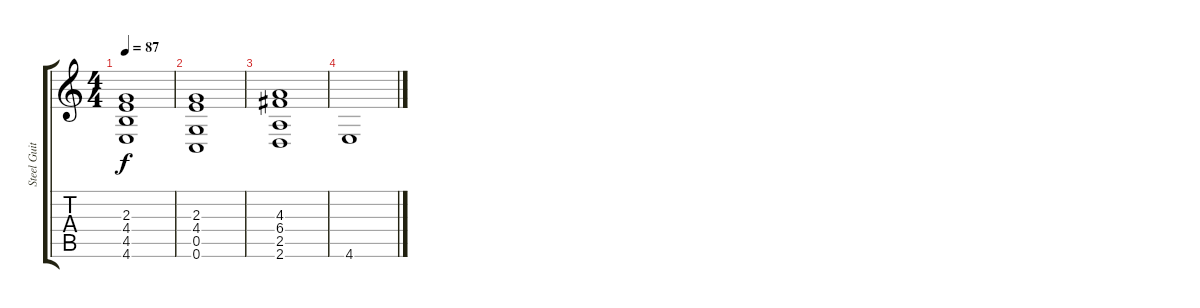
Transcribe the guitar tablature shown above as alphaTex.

\track ("Steel Guitar" "Steel Guit") {instrument acousticguitarnylon}
\staff {score tabs}
\tuning (D4 A3 F3 C3 G2 C2) {hide}
\ts (4 4)
\tempo 87
\clef g2
\ks c
(2.3 4.4 4.5 4.6).1{dy f} |
(2.3 4.4 0.5 0.6).1 |
(4.3 6.4 2.5 2.6).1 |
4.6.1
